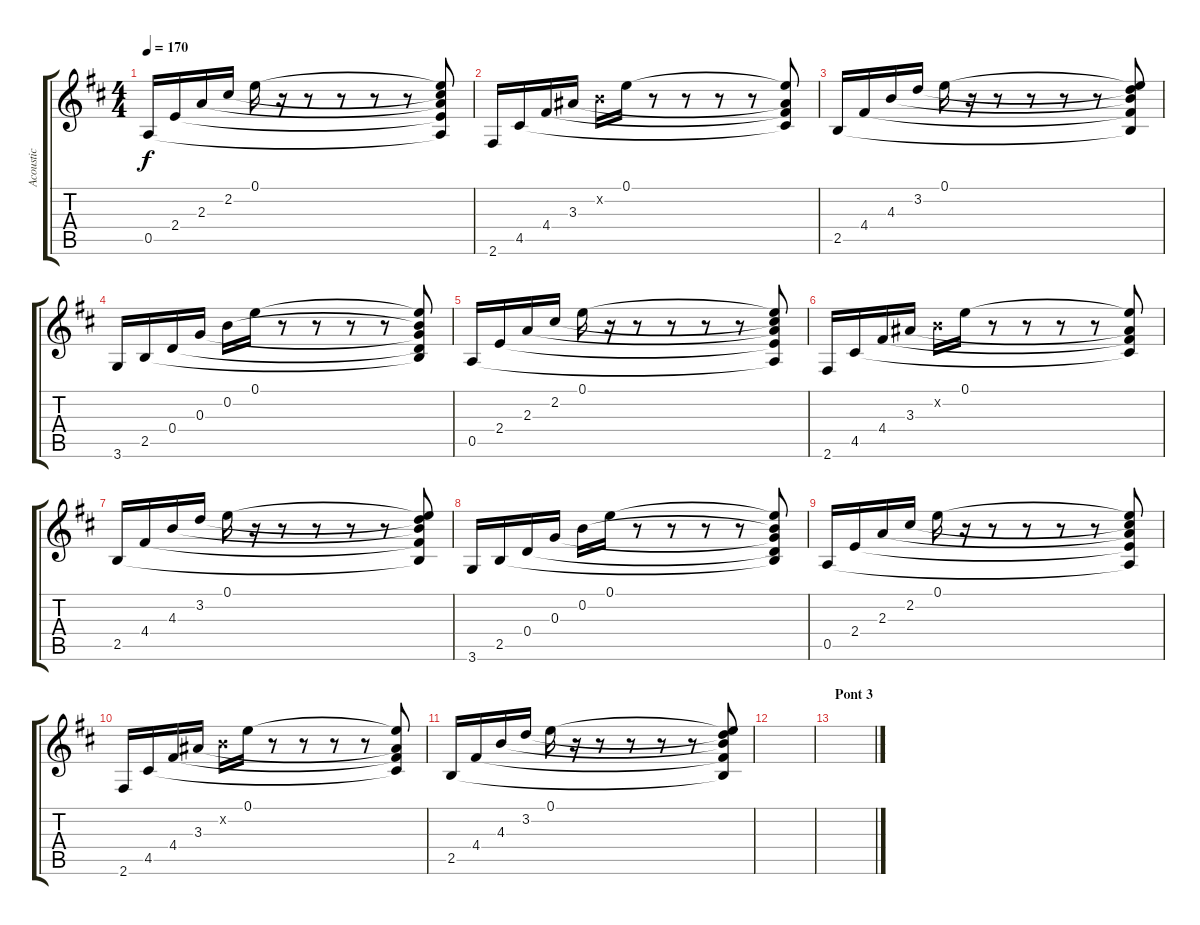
\track ("Acoustic" "Acoustic") {instrument electricguitarjazz}
\staff {score tabs}
\tuning (E4 B3 G3 D3 A2 E2) {hide}
\ts (4 4)
\tempo 170
\clef g2
\ks d
0.5.16{dy f} 2.4.16 2.3.16 2.2.16 0.1.16 r.16 r.8 r.8 r.8 r.8 (0.1{t} 2.2{t} 2.3{t} 2.4{t} 0.5{t}).8 |
2.6.16 4.5.16 4.4.16 3.3.16 0.2{x}.16 0.1.16 r.8 r.8 r.8 r.8 (0.1{t} 3.3{t} 4.4{t} 4.5{t}).8 |
2.5.16 4.4.16 4.3.16 3.2.16 0.1.16 r.16 r.8 r.8 r.8 r.8 (0.1{t} 3.2{t} 4.3{t} 4.4{t} 2.5{t}).8 |
3.6.16 2.5.16 0.4.16 0.3.16 0.2.16 0.1.16 r.8 r.8 r.8 r.8 (0.1{t} 0.2{t} 0.3{t} 0.4{t} 2.5{t}).8 |
0.5.16 2.4.16 2.3.16 2.2.16 0.1.16 r.16 r.8 r.8 r.8 r.8 (0.1{t} 2.2{t} 2.3{t} 2.4{t} 0.5{t}).8 |
2.6.16 4.5.16 4.4.16 3.3.16 0.2{x}.16 0.1.16 r.8 r.8 r.8 r.8 (0.1{t} 3.3{t} 4.4{t} 4.5{t}).8 |
2.5.16 4.4.16 4.3.16 3.2.16 0.1.16 r.16 r.8 r.8 r.8 r.8 (0.1{t} 3.2{t} 4.3{t} 4.4{t} 2.5{t}).8 |
3.6.16 2.5.16 0.4.16 0.3.16 0.2.16 0.1.16 r.8 r.8 r.8 r.8 (0.1{t} 0.2{t} 0.3{t} 0.4{t} 2.5{t}).8 |
0.5.16 2.4.16 2.3.16 2.2.16 0.1.16 r.16 r.8 r.8 r.8 r.8 (0.1{t} 2.2{t} 2.3{t} 2.4{t} 0.5{t}).8 |
2.6.16 4.5.16 4.4.16 3.3.16 0.2{x}.16 0.1.16 r.8 r.8 r.8 r.8 (0.1{t} 3.3{t} 4.4{t} 4.5{t}).8 |
2.5.16 4.4.16 4.3.16 3.2.16 0.1.16 r.16 r.8 r.8 r.8 r.8 (0.1{t} 3.2{t} 4.3{t} 4.4{t} 2.5{t}).8 |
|
\section ("" "Pont 3")
